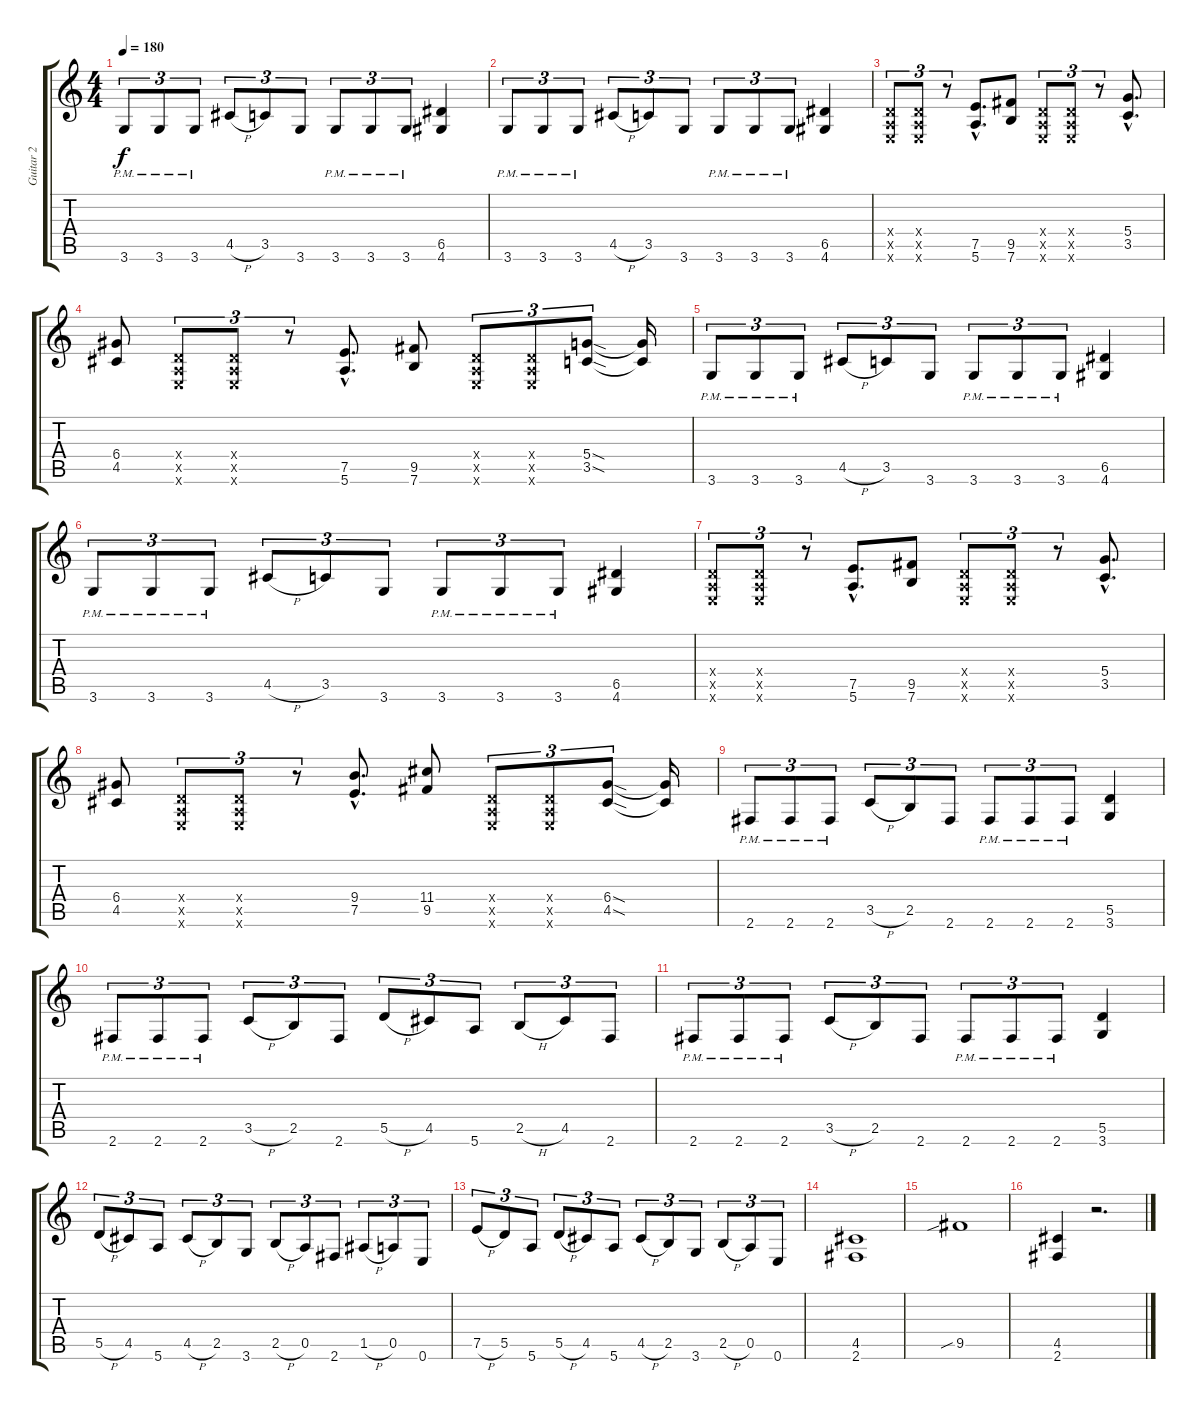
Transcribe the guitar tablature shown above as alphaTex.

\track ("Guitar 2" "Guitar 2") {instrument distortionguitar}
\staff {score tabs}
\tuning (E4 B3 G3 D3 A2 E2) {hide}
\ts (4 4)
\tempo 180
\clef g2
\ks c
3.6{pm}.8{tu (3 2) dy f} 3.6{pm}.8{tu (3 2)} 3.6{pm}.8{tu (3 2)} 4.5{h}.8{tu (3 2)} 3.5.8{tu (3 2)} 3.6.8{tu (3 2)} 3.6{pm}.8{tu (3 2)} 3.6{pm}.8{tu (3 2)} 3.6{pm}.8{tu (3 2)} (6.5 4.6).4 |
3.6{pm}.8{tu (3 2)} 3.6{pm}.8{tu (3 2)} 3.6{pm}.8{tu (3 2)} 4.5{h}.8{tu (3 2)} 3.5.8{tu (3 2)} 3.6.8{tu (3 2)} 3.6{pm}.8{tu (3 2)} 3.6{pm}.8{tu (3 2)} 3.6{pm}.8{tu (3 2)} (6.5 4.6).4 |
(0.4{x} 0.5{x} 0.6{x}).8{tu (3 2)} (0.4{x} 0.5{x} 0.6{x}).8{tu (3 2)} r.8{tu (3 2)} (7.5{hac} 5.6{hac}).8{d} (9.5 7.6).8 (0.4{x} 0.5{x} 0.6{x}).8{tu (3 2)} (0.4{x} 0.5{x} 0.6{x}).8{tu (3 2)} r.8{tu (3 2)} (5.4{hac} 3.5{hac}).8{d} |
(6.4 4.5).8 (0.4{x} 0.5{x} 0.6{x}).8{tu (3 2)} (0.4{x} 0.5{x} 0.6{x}).8{tu (3 2)} r.8{tu (3 2)} (7.5{hac} 5.6{hac}).8{d} (9.5 7.6).8 (0.4{x} 0.5{x} 0.6{x}).8{tu (3 2)} (0.4{x} 0.5{x} 0.6{x}).8{tu (3 2)} (5.4{sod} 3.5{sod}).8{tu (3 2)} (5.4{t} 3.5{t}).16 |
3.6{pm}.8{tu (3 2)} 3.6{pm}.8{tu (3 2)} 3.6{pm}.8{tu (3 2)} 4.5{h}.8{tu (3 2)} 3.5.8{tu (3 2)} 3.6.8{tu (3 2)} 3.6{pm}.8{tu (3 2)} 3.6{pm}.8{tu (3 2)} 3.6{pm}.8{tu (3 2)} (6.5 4.6).4 |
3.6{pm}.8{tu (3 2)} 3.6{pm}.8{tu (3 2)} 3.6{pm}.8{tu (3 2)} 4.5{h}.8{tu (3 2)} 3.5.8{tu (3 2)} 3.6.8{tu (3 2)} 3.6{pm}.8{tu (3 2)} 3.6{pm}.8{tu (3 2)} 3.6{pm}.8{tu (3 2)} (6.5 4.6).4 |
(0.4{x} 0.5{x} 0.6{x}).8{tu (3 2)} (0.4{x} 0.5{x} 0.6{x}).8{tu (3 2)} r.8{tu (3 2)} (7.5{hac} 5.6{hac}).8{d} (9.5 7.6).8 (0.4{x} 0.5{x} 0.6{x}).8{tu (3 2)} (0.4{x} 0.5{x} 0.6{x}).8{tu (3 2)} r.8{tu (3 2)} (5.4{hac} 3.5{hac}).8{d} |
(6.4 4.5).8 (0.4{x} 0.5{x} 0.6{x}).8{tu (3 2)} (0.4{x} 0.5{x} 0.6{x}).8{tu (3 2)} r.8{tu (3 2)} (9.4{hac} 7.5{hac}).8{d} (11.4 9.5).8 (0.4{x} 0.5{x} 0.6{x}).8{tu (3 2)} (0.4{x} 0.5{x} 0.6{x}).8{tu (3 2)} (6.4{sod} 4.5{sod}).8{tu (3 2)} (6.4{t} 4.5{t}).16 |
2.6{pm}.8{tu (3 2)} 2.6{pm}.8{tu (3 2)} 2.6{pm}.8{tu (3 2)} 3.5{h}.8{tu (3 2)} 2.5.8{tu (3 2)} 2.6.8{tu (3 2)} 2.6{pm}.8{tu (3 2)} 2.6{pm}.8{tu (3 2)} 2.6{pm}.8{tu (3 2)} (5.5 3.6).4 |
2.6{pm}.8{tu (3 2)} 2.6{pm}.8{tu (3 2)} 2.6{pm}.8{tu (3 2)} 3.5{h}.8{tu (3 2)} 2.5.8{tu (3 2)} 2.6.8{tu (3 2)} 5.5{h}.8{tu (3 2)} 4.5.8{tu (3 2)} 5.6.8{tu (3 2)} 2.5{h}.8{tu (3 2)} 4.5.8{tu (3 2)} 2.6.8{tu (3 2)} |
2.6{pm}.8{tu (3 2)} 2.6{pm}.8{tu (3 2)} 2.6{pm}.8{tu (3 2)} 3.5{h}.8{tu (3 2)} 2.5.8{tu (3 2)} 2.6.8{tu (3 2)} 2.6{pm}.8{tu (3 2)} 2.6{pm}.8{tu (3 2)} 2.6{pm}.8{tu (3 2)} (5.5 3.6).4 |
5.5{h}.8{tu (3 2)} 4.5.8{tu (3 2)} 5.6.8{tu (3 2)} 4.5{h}.8{tu (3 2)} 2.5.8{tu (3 2)} 3.6.8{tu (3 2)} 2.5{h}.8{tu (3 2)} 0.5.8{tu (3 2)} 2.6.8{tu (3 2)} 1.5{h}.8{tu (3 2)} 0.5.8{tu (3 2)} 0.6.8{tu (3 2)} |
7.5{h}.8{tu (3 2)} 5.5.8{tu (3 2)} 5.6.8{tu (3 2)} 5.5{h}.8{tu (3 2)} 4.5.8{tu (3 2)} 5.6.8{tu (3 2)} 4.5{h}.8{tu (3 2)} 2.5.8{tu (3 2)} 3.6.8{tu (3 2)} 2.5{h}.8{tu (3 2)} 0.5.8{tu (3 2)} 0.6.8{tu (3 2)} |
(4.5 2.6).1 |
9.5{sib}.1 |
(4.5 2.6).4 r.2{d}
